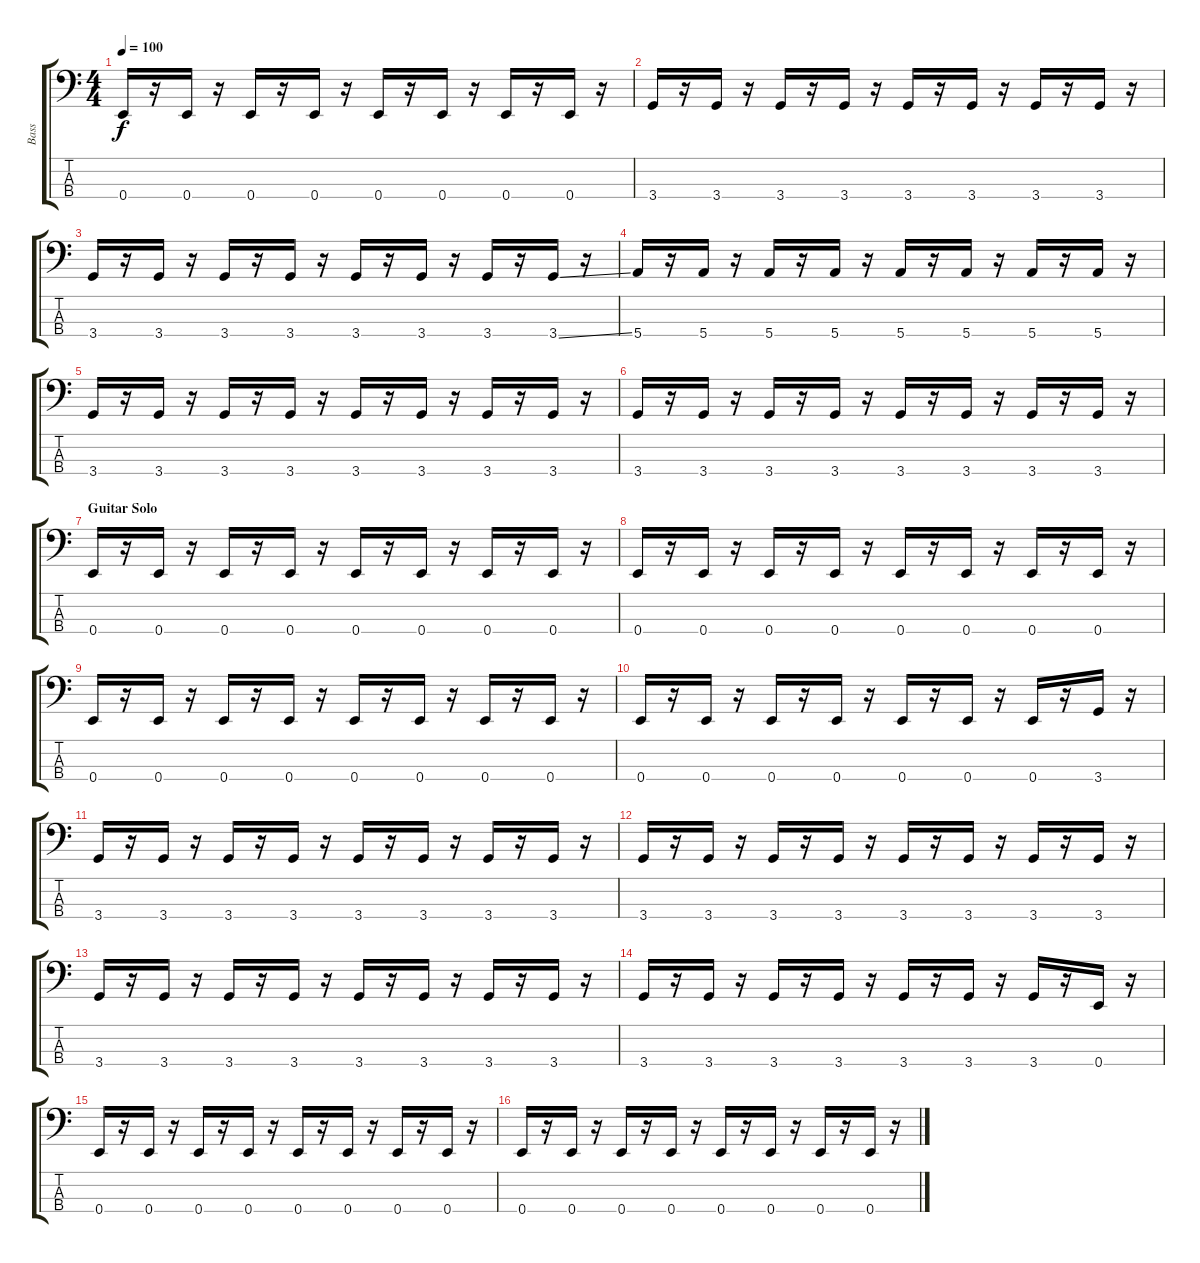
\track ("Bass" "Bass") {instrument electricbasspick}
\staff {score tabs}
\tuning (G2 D2 A1 E1) {hide}
\ts (4 4)
\tempo 100
\clef f4
\ks c
0.4.16{dy f} r.16 0.4.16 r.16 0.4.16 r.16 0.4.16 r.16 0.4.16 r.16 0.4.16 r.16 0.4.16 r.16 0.4.16 r.16 |
3.4.16 r.16 3.4.16 r.16 3.4.16 r.16 3.4.16 r.16 3.4.16 r.16 3.4.16 r.16 3.4.16 r.16 3.4.16 r.16 |
3.4.16 r.16 3.4.16 r.16 3.4.16 r.16 3.4.16 r.16 3.4.16 r.16 3.4.16 r.16 3.4.16 r.16 3.4{ss}.16 r.16 |
5.4.16 r.16 5.4.16 r.16 5.4.16 r.16 5.4.16 r.16 5.4.16 r.16 5.4.16 r.16 5.4.16 r.16 5.4.16 r.16 |
3.4.16 r.16 3.4.16 r.16 3.4.16 r.16 3.4.16 r.16 3.4.16 r.16 3.4.16 r.16 3.4.16 r.16 3.4.16 r.16 |
3.4.16 r.16 3.4.16 r.16 3.4.16 r.16 3.4.16 r.16 3.4.16 r.16 3.4.16 r.16 3.4.16 r.16 3.4.16 r.16 |
\section ("" "Guitar Solo")
0.4.16 r.16 0.4.16 r.16 0.4.16 r.16 0.4.16 r.16 0.4.16 r.16 0.4.16 r.16 0.4.16 r.16 0.4.16 r.16 |
0.4.16 r.16 0.4.16 r.16 0.4.16 r.16 0.4.16 r.16 0.4.16 r.16 0.4.16 r.16 0.4.16 r.16 0.4.16 r.16 |
0.4.16 r.16 0.4.16 r.16 0.4.16 r.16 0.4.16 r.16 0.4.16 r.16 0.4.16 r.16 0.4.16 r.16 0.4.16 r.16 |
0.4.16 r.16 0.4.16 r.16 0.4.16 r.16 0.4.16 r.16 0.4.16 r.16 0.4.16 r.16 0.4.16 r.16 3.4.16 r.16 |
3.4.16 r.16 3.4.16 r.16 3.4.16 r.16 3.4.16 r.16 3.4.16 r.16 3.4.16 r.16 3.4.16 r.16 3.4.16 r.16 |
3.4.16 r.16 3.4.16 r.16 3.4.16 r.16 3.4.16 r.16 3.4.16 r.16 3.4.16 r.16 3.4.16 r.16 3.4.16 r.16 |
3.4.16 r.16 3.4.16 r.16 3.4.16 r.16 3.4.16 r.16 3.4.16 r.16 3.4.16 r.16 3.4.16 r.16 3.4.16 r.16 |
3.4.16 r.16 3.4.16 r.16 3.4.16 r.16 3.4.16 r.16 3.4.16 r.16 3.4.16 r.16 3.4.16 r.16 0.4.16 r.16 |
0.4.16 r.16 0.4.16 r.16 0.4.16 r.16 0.4.16 r.16 0.4.16 r.16 0.4.16 r.16 0.4.16 r.16 0.4.16 r.16 |
0.4.16 r.16 0.4.16 r.16 0.4.16 r.16 0.4.16 r.16 0.4.16 r.16 0.4.16 r.16 0.4.16 r.16 0.4.16 r.16
